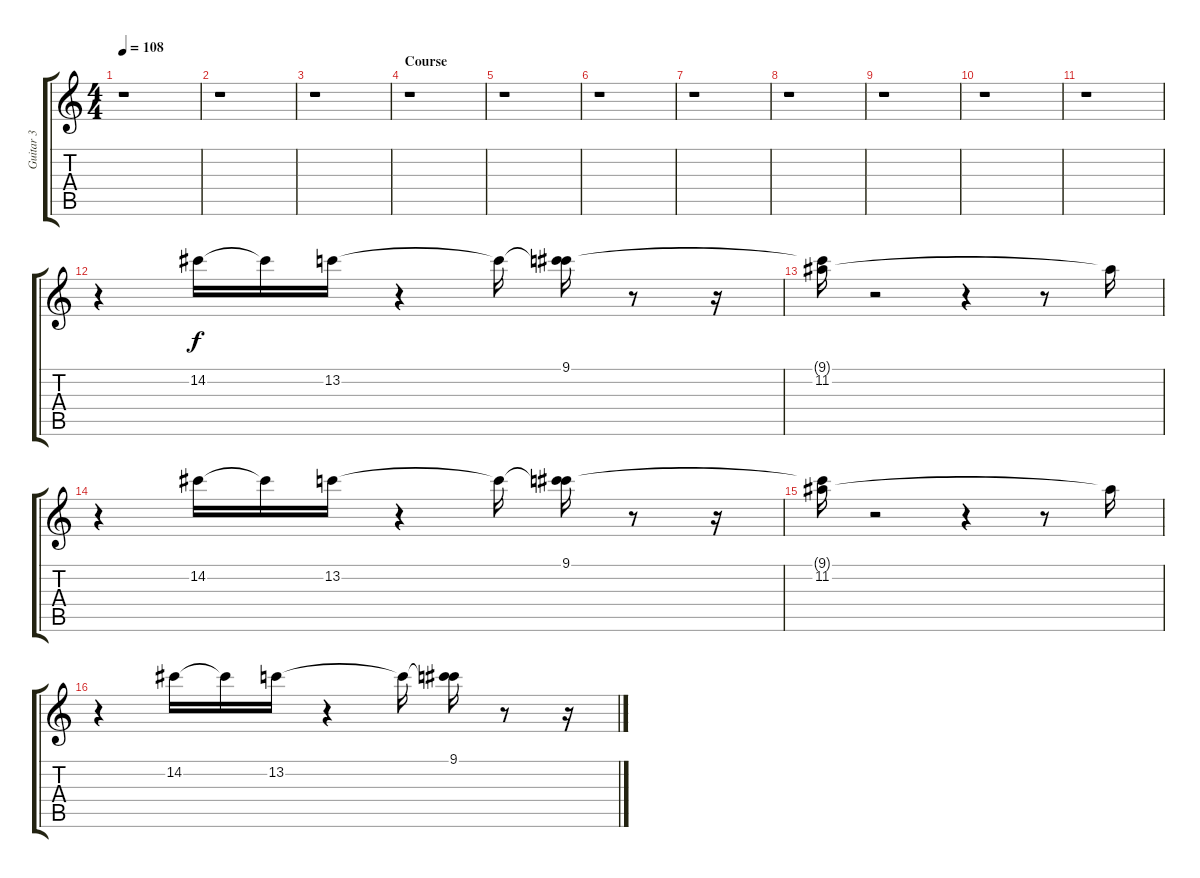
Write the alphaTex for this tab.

\track ("Guitar 3" "Guitar 3") {instrument distortionguitar}
\staff {score tabs}
\tuning (E4 B3 G3 D3 A2 E2) {hide}
\ts (4 4)
\tempo 108
\clef g2
\ks c
r.1{dy f} |
r.1 |
r.1 |
\section ("" "Course")
r.1 |
r.1 |
r.1 |
r.1 |
r.1 |
r.1 |
r.1 |
r.1 |
r.4 14.2.16 14.2{t}.16 13.2.16 r.4 13.2{t}.16 (9.1 13.2{t}).16 r.8 r.16 |
(9.1{t} 11.2).16 r.2 r.4 r.8 11.2{t}.16 |
r.4 14.2.16 14.2{t}.16 13.2.16 r.4 13.2{t}.16 (9.1 13.2{t}).16 r.8 r.16 |
(9.1{t} 11.2).16 r.2 r.4 r.8 11.2{t}.16 |
r.4 14.2.16 14.2{t}.16 13.2.16 r.4 13.2{t}.16 (9.1 13.2{t}).16 r.8 r.16
